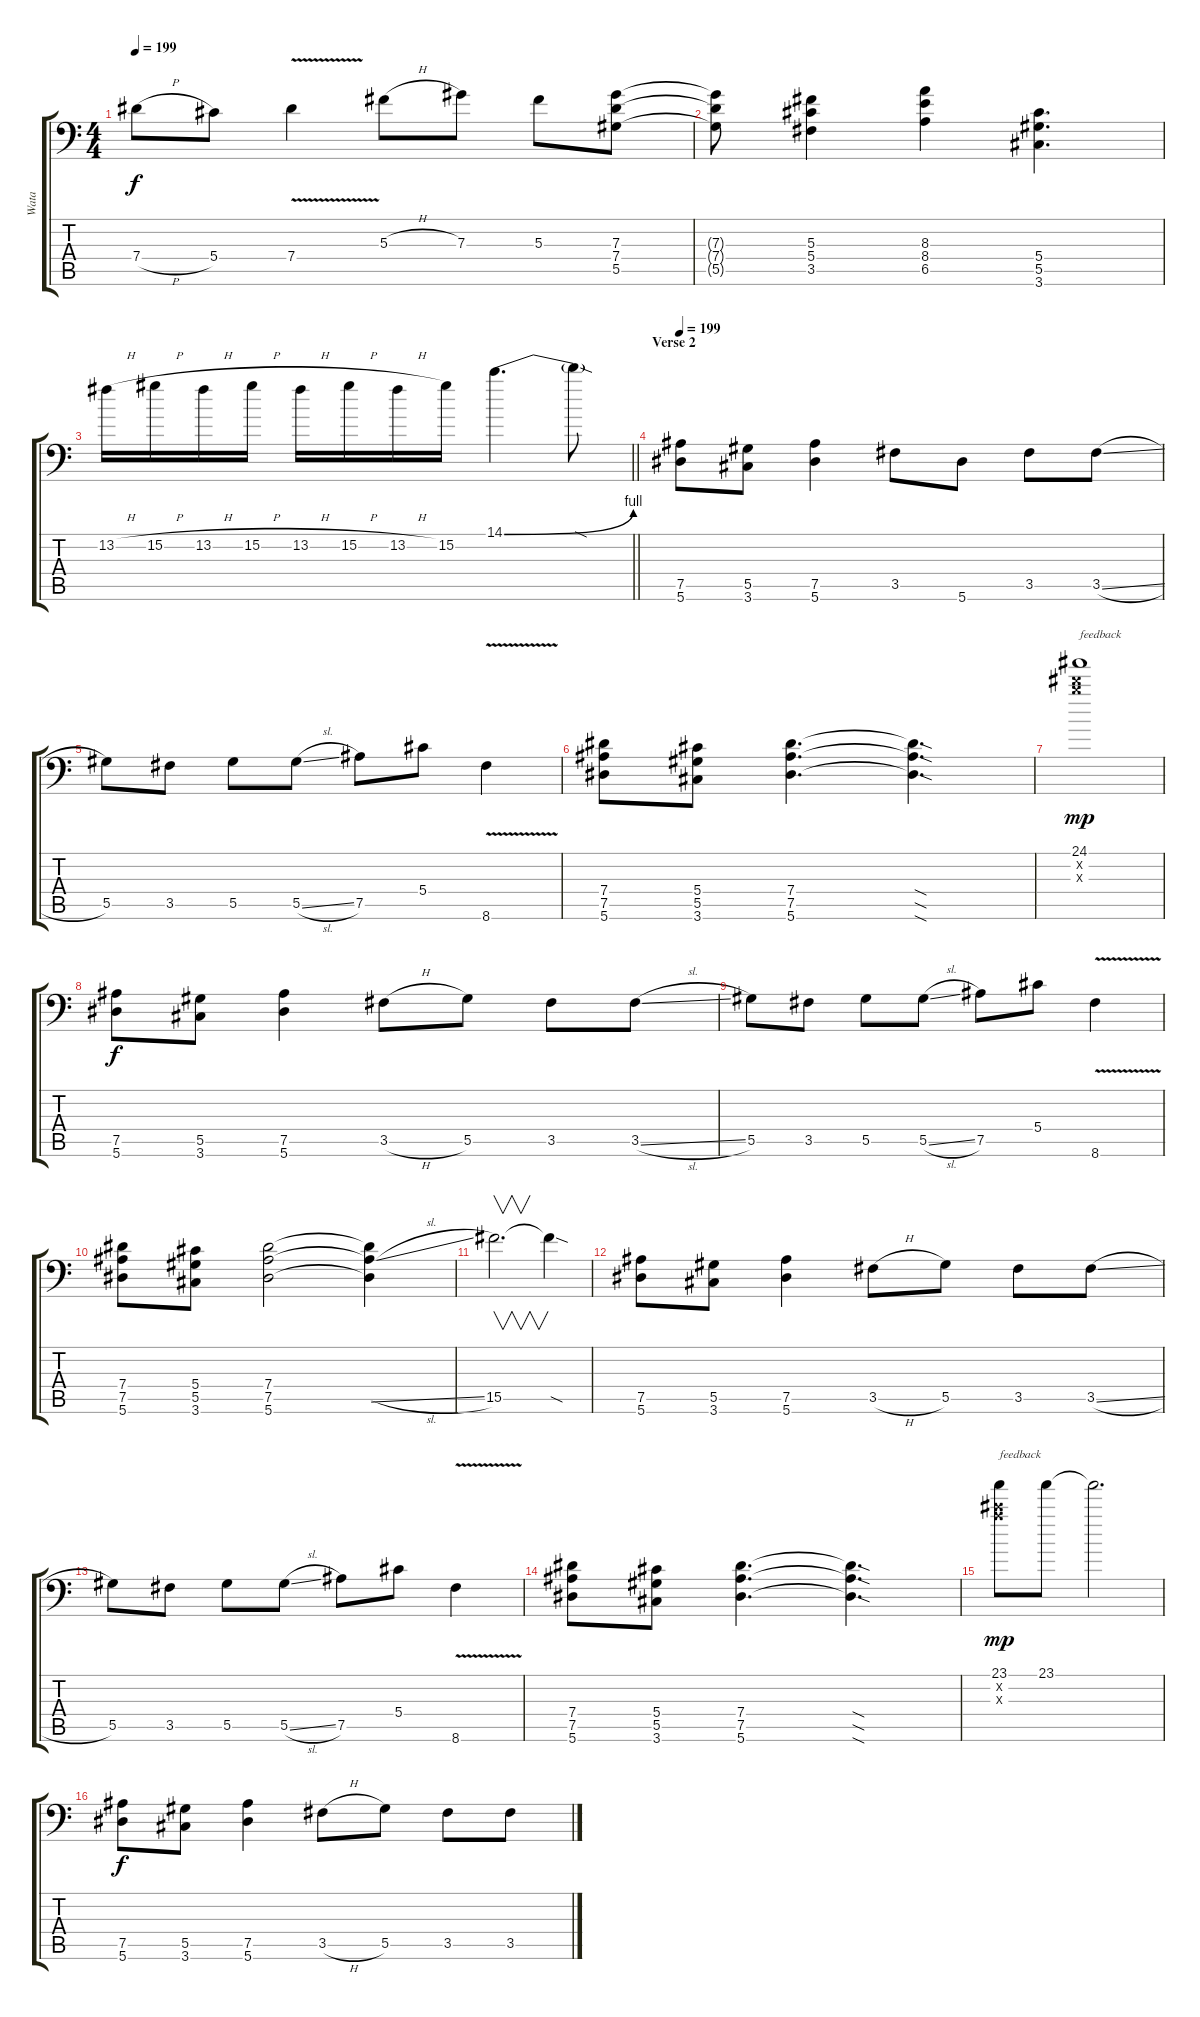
\track ("Wata" "Wata") {instrument distortionguitar}
\staff {score tabs}
\tuning (Bb3 F3 Db3 Ab2 Eb2 Bb1) {hide}
\ts (4 4)
\tempo 199
\clef f4
\ks c
7.4{h}.8{dy f} 5.4.8 7.4{v}.4 5.3{h}.8 7.3.8 5.3.8 (7.3 7.4 5.5).8 |
(7.3{t} 7.4{t} 5.5{t}).8 (5.3 5.4 3.5).4 (8.3 8.4 6.5).4 (5.4 5.5 3.6).4{d} |
\barLineRight lightlight
13.2{h}.16 15.2{h}.16 13.2{h}.16 15.2{h}.16 13.2{h}.16 15.2{h}.16 13.2{h}.16 15.2.16 14.1{be (bend 0 0 60 4)}.4{d} 14.1{sod t}.8 |
\section ("" "Verse 2")
\tempo 199
(7.5 5.6).8{instrument distortionguitar} (5.5 3.6).8 (7.5 5.6).4 3.5.8 5.6.8 3.5.8 3.5{sl}.8 |
5.5.8 3.5.8 5.5.8 5.5{sl}.8 7.5.8 5.4.8 8.6{v}.4 |
(7.4 7.5 5.6).8 (5.4 5.5 3.6).8 (7.4 7.5 5.6).4{d} (7.4{sod t} 7.5{sod t} 5.6{sod t}).4{d} |
(24.1 22.2{x} 22.3{x}).1{txt "feedback" dy mp instrument guitarharmonics} |
(7.5 5.6).8{dy f instrument distortionguitar} (5.5 3.6).8 (7.5 5.6).4 3.5{h}.8 5.5.8 3.5.8 3.5{sl}.8 |
5.5.8 3.5.8 5.5.8 5.5{sl}.8 7.5.8 5.4.8 8.6{v}.4 |
(7.4 7.5 5.6).8 (5.4 5.5 3.6).8 (7.4 7.5 5.6).2 (7.4{t} 7.5{sl t} 5.6{t}).4 |
15.5.2{v d} 15.5{sod t}.4 |
(7.5 5.6).8 (5.5 3.6).8 (7.5 5.6).4 3.5{h}.8 5.5.8 3.5.8 3.5{sl}.8 |
5.5.8 3.5.8 5.5.8 5.5{sl}.8 7.5.8 5.4.8 8.6{v}.4 |
(7.4 7.5 5.6).8 (5.4 5.5 3.6).8 (7.4 7.5 5.6).4{d} (7.4{sod t} 7.5{sod t} 5.6{sod t}).4{d} |
(23.1 20.2{x} 20.3{x}).8{txt "feedback" dy mp instrument guitarharmonics} 23.1.8 23.1{t}.2{d} |
(7.5 5.6).8{dy f instrument distortionguitar} (5.5 3.6).8 (7.5 5.6).4 3.5{h}.8 5.5.8 3.5.8 3.5{sl}.8
